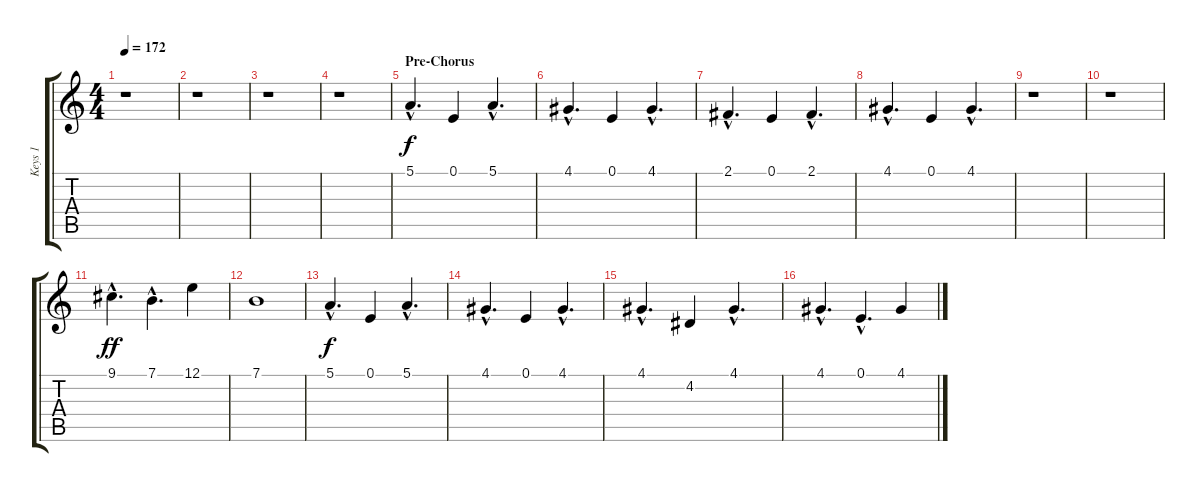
\track ("Keys 1" "Keys 1") {instrument pad7halo}
\staff {score tabs}
\tuning (E4 B3 G3 D3 A2 E2) {hide}
\ts (4 4)
\tempo 172
\clef g2
\ks c
r.1{dy f} |
r.1 |
r.1 |
r.1 |
\section ("" "Pre-Chorus")
5.1{hac}.4{d volume 13 instrument stringensemble1} 0.1.4 5.1{hac}.4{d} |
4.1{hac}.4{d} 0.1.4 4.1{hac}.4{d} |
2.1{hac}.4{d} 0.1.4 2.1{hac}.4{d} |
4.1{hac}.4{d} 0.1.4 4.1{hac}.4{d} |
r.1 |
r.1 |
9.1{hac}.4{d dy ff} 7.1{hac}.4{d} 12.1.4 |
7.1.1 |
5.1{hac}.4{d dy f volume 12 instrument stringensemble1} 0.1.4 5.1{hac}.4{d} |
4.1{hac}.4{d} 0.1.4 4.1{hac}.4{d} |
4.1{hac}.4{d} 4.2.4 4.1{hac}.4{d} |
4.1{hac}.4{d} 0.1{hac}.4{d} 4.1.4
